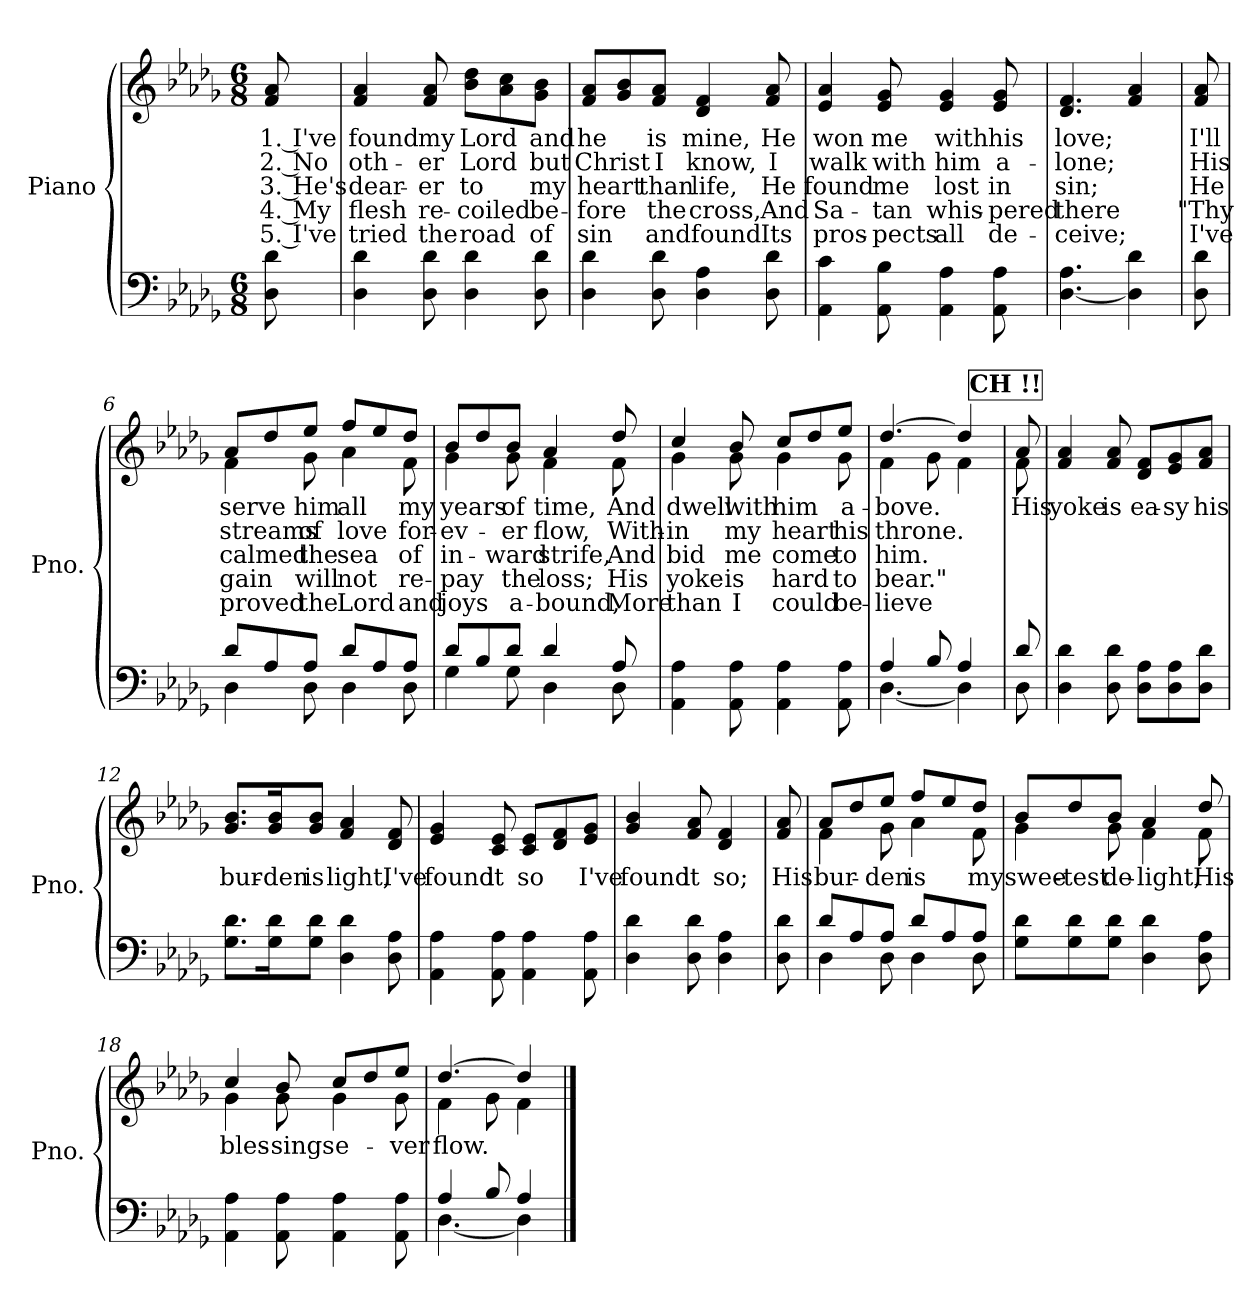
**kern	**kern	**text	**text	**text	**text	**text
*part1	*part1	*part1	*part1	*part1	*part1	*part1
*staff2	*staff1	*staff1	*staff1	*staff1	*staff1	*staff1
*I"Piano	*	*	*	*	*	*
*I'Pno.	*	*	*	*	*	*
*clefF4	*clefG2	*	*	*	*	*
*k[b-e-a-d-g-]	*k[b-e-a-d-g-]	*	*	*	*	*
*M6/8	*M6/8	*	*	*	*	*
=	=	=	=	=	=	=
!	!	!LO:LY:b	!LO:LY:b	!LO:LY:b	!LO:LY:b	!LO:LY:b
8D-\ 8d-\	8f/ 8a-/	1. I've	2. No	3. He's	4. My	5. I've
=1	=1	=1	=1	=1	=1	=1
!	!	!LO:LY:b	!LO:LY:b	!LO:LY:b	!LO:LY:b	!LO:LY:b
4D-\ 4d-\	4f/ 4a-/	found	oth-	dear-	flesh	tried
!	!	!LO:LY:b	!LO:LY:b	!LO:LY:b	!LO:LY:b	!LO:LY:b
8D-\ 8d-\	8f/ 8a-/	my	-er	-er	re-	the
!	!	!LO:LY:b	!LO:LY:b	!LO:LY:b	!LO:LY:b	!LO:LY:b
4D-\ 4d-\	8b-\ 8dd-\L	Lord	Lord	to	-coiled	road
.	8a-\ 8cc\	.	.	.	.	.
!	!	!LO:LY:b	!LO:LY:b	!LO:LY:b	!LO:LY:b	!LO:LY:b
8D-\ 8d-\	8g-\ 8b-\J	and	but	my	be-	of
=2	=2	=2	=2	=2	=2	=2
!	!	!LO:LY:b	!LO:LY:b	!LO:LY:b	!LO:LY:b	!LO:LY:b
4D-\ 4d-\	8f/ 8a-/L	he	Christ	heart	-fore	sin
.	8g-/ 8b-/	.	.	.	.	.
!	!	!LO:LY:b	!LO:LY:b	!LO:LY:b	!LO:LY:b	!LO:LY:b
8D-\ 8d-\	8f/ 8a-/J	is	I	than	the	and
!	!	!LO:LY:b	!LO:LY:b	!LO:LY:b	!LO:LY:b	!LO:LY:b
4D-\ 4A-\	4d-/ 4f/	mine,	know,	life,	cross,	found
!	!	!LO:LY:b	!LO:LY:b	!LO:LY:b	!LO:LY:b	!LO:LY:b
8D-\ 8d-\	8f/ 8a-/	He	I	He	And	Its
=3	=3	=3	=3	=3	=3	=3
!	!	!LO:LY:b	!LO:LY:b	!LO:LY:b	!LO:LY:b	!LO:LY:b
4AA-\ 4c\	4e-/ 4a-/	won	walk	found	Sa-	pros-
!	!	!LO:LY:b	!LO:LY:b	!LO:LY:b	!LO:LY:b	!LO:LY:b
8AA-\ 8B-\	8e-/ 8g-/	me	with	me	-tan	-pects
!	!	!LO:LY:b	!LO:LY:b	!LO:LY:b	!LO:LY:b	!LO:LY:b
4AA-\ 4A-\	4e-/ 4g-/	with	him	lost	whis-	all
!	!	!LO:LY:b	!LO:LY:b	!LO:LY:b	!LO:LY:b	!LO:LY:b
8AA-\ 8A-\	8e-/ 8g-/	his	a-	in	-pered	de-
=4	=4	=4	=4	=4	=4	=4
!	!	!LO:LY:b	!LO:LY:b	!LO:LY:b	!LO:LY:b	!LO:LY:b
[4.D-\ 4.A-\	4.d-/ 4.f/	love;	-lone;	sin;	there	-ceive;
4D-\] 4d-\	4f/ 4a-/	.	.	.	.	.
!!LO:LB:g=z
=5	=5	=5	=5	=5	=5	=5
!	!	!LO:LY:b	!LO:LY:b	!LO:LY:b	!LO:LY:b	!LO:LY:b
8D-\ 8d-\	8f/ 8a-/	I'll	His	He	"Thy	I've
=6	=6	=6	=6	=6	=6	=6
*^	*	*	*	*	*	*
!	!	!	!LO:LY:b	!LO:LY:b	!LO:LY:b	!LO:LY:b	!LO:LY:b
*	*	*^	*	*	*	*	*
8d-/L	4D-\	8a-/L	4f\	serve	streams	calmed	gain	proved
8A-/	.	8dd-/	.	.	.	.	.	.
!	!	!	!	!LO:LY:b	!LO:LY:b	!LO:LY:b	!LO:LY:b	!LO:LY:b
8A-/J	8D-\	8ee-/J	8g-\	him	of	the	will	the
!	!	!	!	!LO:LY:b	!LO:LY:b	!LO:LY:b	!LO:LY:b	!LO:LY:b
8d-/L	4D-\	8ff/L	4a-\	all	love	sea	not	Lord
8A-/	.	8ee-/	.	.	.	.	.	.
!	!	!	!	!LO:LY:b	!LO:LY:b	!LO:LY:b	!LO:LY:b	!LO:LY:b
8A-/J	8D-\	8dd-/J	8f\	my	for-	of	re-	and
=7	=7	=7	=7	=7	=7	=7	=7	=7
!	!	!	!	!LO:LY:b	!LO:LY:b	!LO:LY:b	!LO:LY:b	!LO:LY:b
8d-/L	4G-\	8b-/L	4g-\	years	-ev-	in-	-pay	joys
8B-/	.	8dd-/	.	.	.	.	.	.
!	!	!	!	!LO:LY:b	!LO:LY:b	!LO:LY:b	!LO:LY:b	!LO:LY:b
8d-/J	8G-\	8b-/J	8g-\	of	-er	-ward	the	a-
!	!	!	!	!LO:LY:b	!LO:LY:b	!LO:LY:b	!LO:LY:b	!LO:LY:b
4d-/	4D-\	4a-/	4f\	time,	flow,	strife,	loss;	-bound,
!	!	!	!	!LO:LY:b	!LO:LY:b	!LO:LY:b	!LO:LY:b	!LO:LY:b
8A-/	8D-\	8dd-/	8f\	And	With-	And	His	More
=8	=8	=8	=8	=8	=8	=8	=8	=8
!	!	!	!	!LO:LY:b	!LO:LY:b	!LO:LY:b	!LO:LY:b	!LO:LY:b
*v	*v	*	*	*	*	*	*	*
4AA-\ 4A-\	4cc/	4g-\	dwell	-in	bid	yoke	than
!	!	!	!LO:LY:b	!LO:LY:b	!LO:LY:b	!LO:LY:b	!LO:LY:b
8AA-\ 8A-\	8b-/	8g-\	with	my	me	is	I
!	!	!	!LO:LY:b	!LO:LY:b	!LO:LY:b	!LO:LY:b	!LO:LY:b
4AA-\ 4A-\	8cc/L	4g-\	him	heart	come	hard	could
.	8dd-/	.	.	.	.	.	.
!	!	!	!LO:LY:b	!LO:LY:b	!LO:LY:b	!LO:LY:b	!LO:LY:b
8AA-\ 8A-\	8ee-/J	8g-\	a-	his	to	to	be-
=9	=9	=9	=9	=9	=9	=9	=9
*^	*	*	*	*	*	*	*
!	!	!	!	!LO:LY:b	!LO:LY:b	!LO:LY:b	!LO:LY:b	!LO:LY:b
4A-/	[4.D-\	[4.dd-/	4f\	-bove.	throne.	him.	bear."	-lieve
8B-/	.	.	8g-\	.	.	.	.	.
4A-/	4D-\]	4dd-/]	4f\	.	.	.	.	.
!!LO:LB:g=z	!!
!!LO:REH:place=s1:a:B:fs=14:t=CH	!!
=10	=10	=10	=10	=10	=10	=10	=10	=10
!	!	!	!	!LO:LY:b	!	!	!	!
8d-/	8D-\	8a-/	8f\	His	.	.	.	.
=11	=11	=11	=11	=11	=11	=11	=11	=11
!	!	!	!	!LO:LY:b	!	!	!	!
*v	*v	*	*	*	*	*	*	*
*	*v	*v	*	*	*	*	*
4D-\ 4d-\	4f/ 4a-/	yoke	.	.	.	.
!	!	!LO:LY:b	!	!	!	!
8D-\ 8d-\	8f/ 8a-/	is	.	.	.	.
!	!	!LO:LY:b	!	!	!	!
8D-\ 8A-\L	8d-/ 8f/L	ea-	.	.	.	.
!	!	!LO:LY:b	!	!	!	!
8D-\ 8A-\	8e-/ 8g-/	-sy	.	.	.	.
!	!	!LO:LY:b	!	!	!	!
8D-\ 8d-\J	8f/ 8a-/J	his	.	.	.	.
=12	=12	=12	=12	=12	=12	=12
!	!	!LO:LY:b	!	!	!	!
8.G-\ 8.d-\L	8.g-/ 8.b-/L	bur-	.	.	.	.
!	!	!LO:LY:b	!	!	!	!
16G-\ 16d-\K	16g-/ 16b-/K	-den	.	.	.	.
!	!	!LO:LY:b	!	!	!	!
8G-\ 8d-\J	8g-/ 8b-/J	is	.	.	.	.
!	!	!LO:LY:b	!	!	!	!
4D-\ 4d-\	4f/ 4a-/	light,	.	.	.	.
!	!	!LO:LY:b	!	!	!	!
8D-\ 8A-\	8d-/ 8f/	I've	.	.	.	.
=13	=13	=13	=13	=13	=13	=13
!	!	!LO:LY:b	!	!	!	!
4AA-\ 4A-\	4e-/ 4g-/	found	.	.	.	.
!	!	!LO:LY:b	!	!	!	!
8AA-\ 8A-\	8c/ 8e-/	it	.	.	.	.
!	!	!LO:LY:b	!	!	!	!
4AA-\ 4A-\	8c/ 8e-/L	so	.	.	.	.
.	8d-/ 8f/	.	.	.	.	.
!	!	!LO:LY:b	!	!	!	!
8AA-\ 8A-\	8e-/ 8g-/J	I've	.	.	.	.
=14	=14	=14	=14	=14	=14	=14
!	!	!LO:LY:b	!	!	!	!
4D-\ 4d-\	4g-/ 4b-/	found	.	.	.	.
!	!	!LO:LY:b	!	!	!	!
8D-\ 8d-\	8f/ 8a-/	it	.	.	.	.
!	!	!LO:LY:b	!	!	!	!
4D-\ 4A-\	4d-/ 4f/	so;	.	.	.	.
!!LO:LB:g=z
=15	=15	=15	=15	=15	=15	=15
!	!	!LO:LY:b	!	!	!	!
8D-\ 8d-\	8f/ 8a-/	His	.	.	.	.
=16	=16	=16	=16	=16	=16	=16
*^	*	*	*	*	*	*
!	!	!	!LO:LY:b	!	!	!	!
*	*	*^	*	*	*	*	*
8d-/L	4D-\	8a-/L	4f\	bur-	.	.	.	.
8A-/	.	8dd-/	.	.	.	.	.	.
!	!	!	!	!LO:LY:b	!	!	!	!
8A-/J	8D-\	8ee-/J	8g-\	-den	.	.	.	.
!	!	!	!	!LO:LY:b	!	!	!	!
8d-/L	4D-\	8ff/L	4a-\	is	.	.	.	.
8A-/	.	8ee-/	.	.	.	.	.	.
!	!	!	!	!LO:LY:b	!	!	!	!
8A-/J	8D-\	8dd-/J	8f\	my	.	.	.	.
=17	=17	=17	=17	=17	=17	=17	=17	=17
!	!	!	!	!LO:LY:b	!	!	!	!
*v	*v	*	*	*	*	*	*	*
8G-\ 8d-\L	8b-/L	4g-\	swee-	.	.	.	.
!	!	!	!LO:LY:b	!	!	!	!
8G-\ 8d-\	8dd-/	.	-test	.	.	.	.
!	!	!	!LO:LY:b	!	!	!	!
8G-\ 8d-\J	8b-/J	8g-\	de-	.	.	.	.
!	!	!	!LO:LY:b	!	!	!	!
4D-\ 4d-\	4a-/	4f\	-light,	.	.	.	.
!	!	!	!LO:LY:b	!	!	!	!
8D-\ 8A-\	8dd-/	8f\	His	.	.	.	.
=18	=18	=18	=18	=18	=18	=18	=18
!	!	!	!LO:LY:b	!	!	!	!
4AA-\ 4A-\	4cc/	4g-\	bles-	.	.	.	.
!	!	!	!LO:LY:b	!	!	!	!
8AA-\ 8A-\	8b-/	8g-\	-sings	.	.	.	.
!	!	!	!LO:LY:b	!	!	!	!
4AA-\ 4A-\	8cc/L	4g-\	e-	.	.	.	.
.	8dd-/	.	.	.	.	.	.
!	!	!	!LO:LY:b	!	!	!	!
8AA-\ 8A-\	8ee-/J	8g-\	-ver	.	.	.	.
=19	=19	=19	=19	=19	=19	=19	=19
*^	*	*	*	*	*	*	*
!	!	!	!	!LO:LY:b	!	!	!	!
4A-/	[4.D-\	[4.dd-/	4f\	flow.	.	.	.	.
8B-/	.	.	8g-\	.	.	.	.	.
4A-/	4D-\]	4dd-/]	4f\	.	.	.	.	.
*v	*v	*	*	*	*	*	*	*
*	*v	*v	*	*	*	*	*
==	==	==	==	==	==	==
*-	*-	*-	*-	*-	*-	*-
